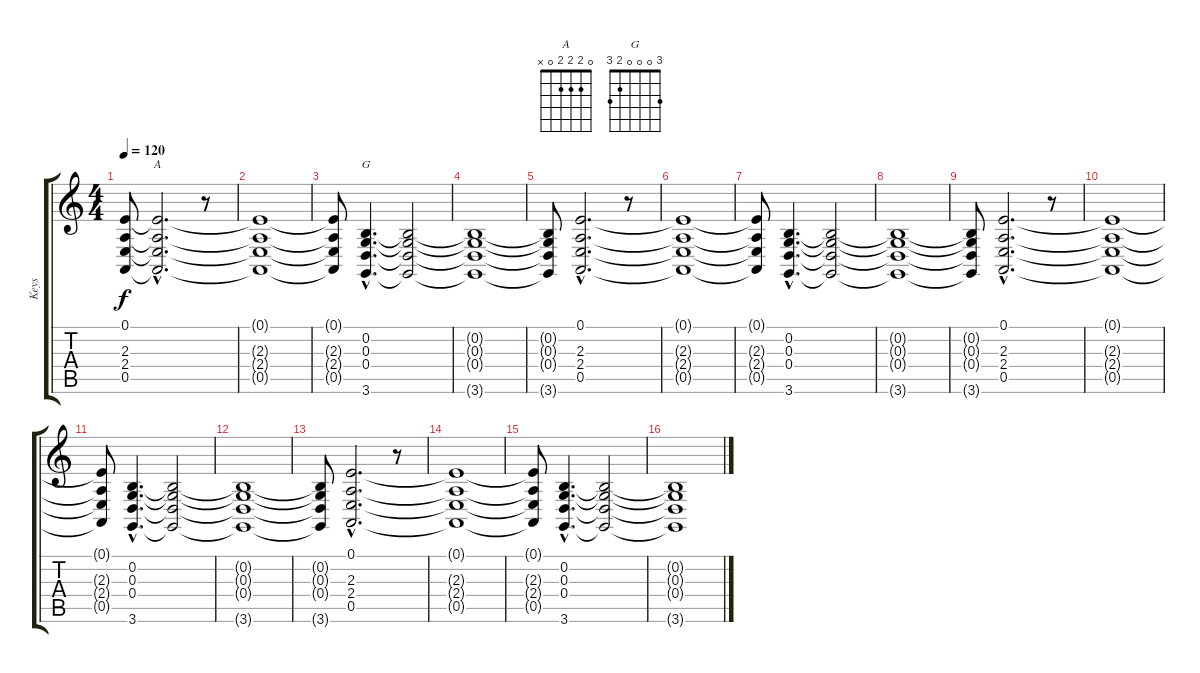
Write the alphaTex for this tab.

\track ("Keys" "Keys") {instrument stringensemble1}
\staff {score tabs}
\tuning (E4 B3 G3 D3 A2 E2) {hide}
\chord ("A" 0 2 2 2 0 x)
\chord ("G" 3 0 0 0 2 3)
\ts (4 4)
\tempo 120
\clef g2
\ks c
(0.1 2.3 2.4 0.5).8{dy f instrument stringensemble1} (0.1{hac t} 2.3{hac t} 2.4{hac t} 0.5{hac t}).2{d ch "A"} r.8 |
(0.1{t} 2.3{t} 2.4{t} 0.5{t}).1 |
(0.1{t} 2.3{t} 2.4{t} 0.5{t}).8 (0.2{hac} 0.3{hac} 0.4{hac} 3.6{hac}).4{d ch "G"} (0.2{t} 0.3{t} 0.4{t} 3.6{t}).2 |
(0.2{t} 0.3{t} 0.4{t} 3.6{t}).1 |
(0.2{t} 0.3{t} 0.4{t} 3.6{t}).8 (0.1{hac} 2.3{hac} 2.4{hac} 0.5{hac}).2{d} r.8 |
(0.1{t} 2.3{t} 2.4{t} 0.5{t}).1 |
(0.1{t} 2.3{t} 2.4{t} 0.5{t}).8 (0.2{hac} 0.3{hac} 0.4{hac} 3.6{hac}).4{d} (0.2{t} 0.3{t} 0.4{t} 3.6{t}).2 |
(0.2{t} 0.3{t} 0.4{t} 3.6{t}).1 |
(0.2{t} 0.3{t} 0.4{t} 3.6{t}).8 (0.1{hac} 2.3{hac} 2.4{hac} 0.5{hac}).2{d} r.8 |
(0.1{t} 2.3{t} 2.4{t} 0.5{t}).1 |
(0.1{t} 2.3{t} 2.4{t} 0.5{t}).8 (0.2{hac} 0.3{hac} 0.4{hac} 3.6{hac}).4{d} (0.2{t} 0.3{t} 0.4{t} 3.6{t}).2 |
(0.2{t} 0.3{t} 0.4{t} 3.6{t}).1 |
(0.2{t} 0.3{t} 0.4{t} 3.6{t}).8 (0.1{hac} 2.3{hac} 2.4{hac} 0.5{hac}).2{d} r.8 |
(0.1{t} 2.3{t} 2.4{t} 0.5{t}).1 |
(0.1{t} 2.3{t} 2.4{t} 0.5{t}).8 (0.2{hac} 0.3{hac} 0.4{hac} 3.6{hac}).4{d} (0.2{t} 0.3{t} 0.4{t} 3.6{t}).2 |
(0.2{t} 0.3{t} 0.4{t} 3.6{t}).1
